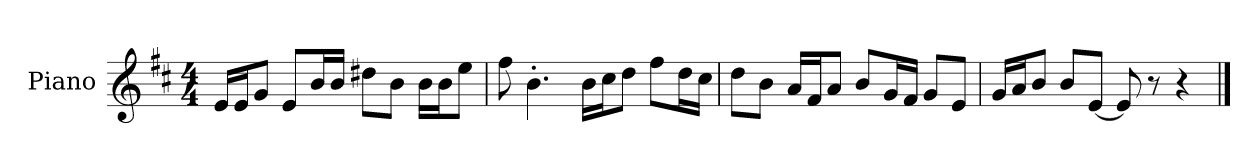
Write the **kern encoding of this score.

**kern
*part1
*staff1
*I"Piano
*I'P-no
*clefG2
*k[f#c#]
*M4/4
*MM90
=1
16e/LL
16e/J
8g/J
8e/L
16b/L
16b/JJ
8dd#X\L
8b\J
16b\LL
16b\J
8ee\J
=2
8ff#\
4.b'\
16b\LL
16cc#\J
8dd\J
8ff#\L
16dd\L
16cc#\JJ
=3
8dd\L
8b\J
16a/LL
16f#/J
8a/J
8b/L
16g/L
16f#/JJ
8g/L
8e/J
=4
16g/LL
16a/J
8b/J
8b/L
[8e/J
8e/]
8r
4r
==
*-
